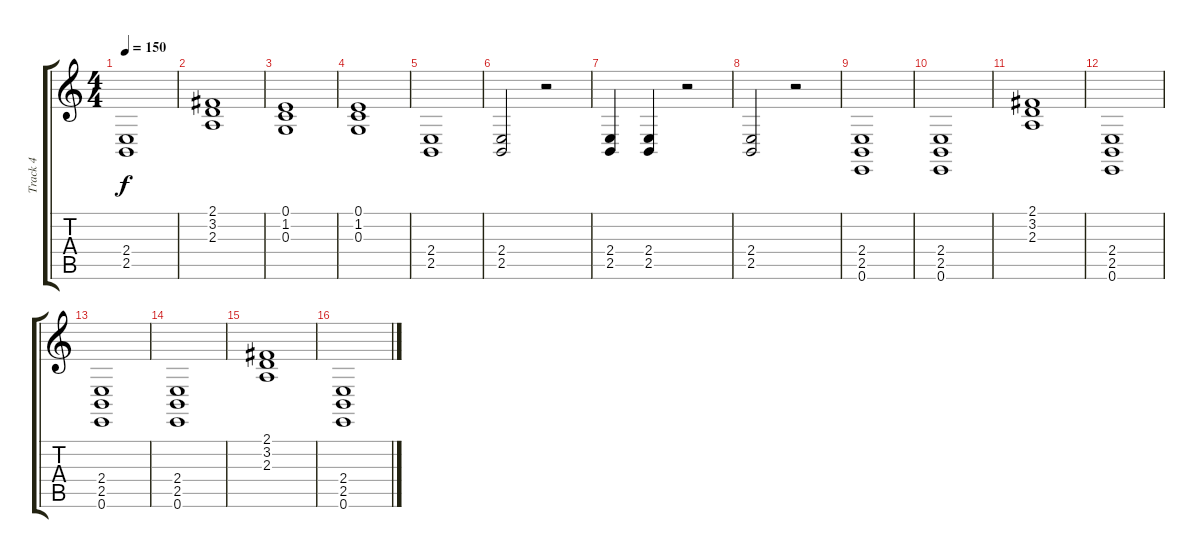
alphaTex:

\track ("Track 4" "Track 4") {instrument stringensemble2}
\staff {score tabs}
\tuning (E4 B3 G3 D3 A2 E2) {hide}
\ts (4 4)
\tempo 150
\clef g2
\ks c
(2.4 2.5).1{dy f} |
(2.1 3.2 2.3).1 |
(0.1 1.2 0.3).1 |
(0.1 1.2 0.3).1 |
(2.4 2.5).1 |
(2.4 2.5).2 r.2 |
(2.4 2.5).4 (2.4 2.5).4 r.2 |
(2.4 2.5).2 r.2 |
(2.4 2.5 0.6).1 |
(2.4 2.5 0.6).1 |
(2.1 3.2 2.3).1 |
(2.4 2.5 0.6).1 |
(2.4 2.5 0.6).1 |
(2.4 2.5 0.6).1 |
(2.1 3.2 2.3).1 |
(2.4 2.5 0.6).1
